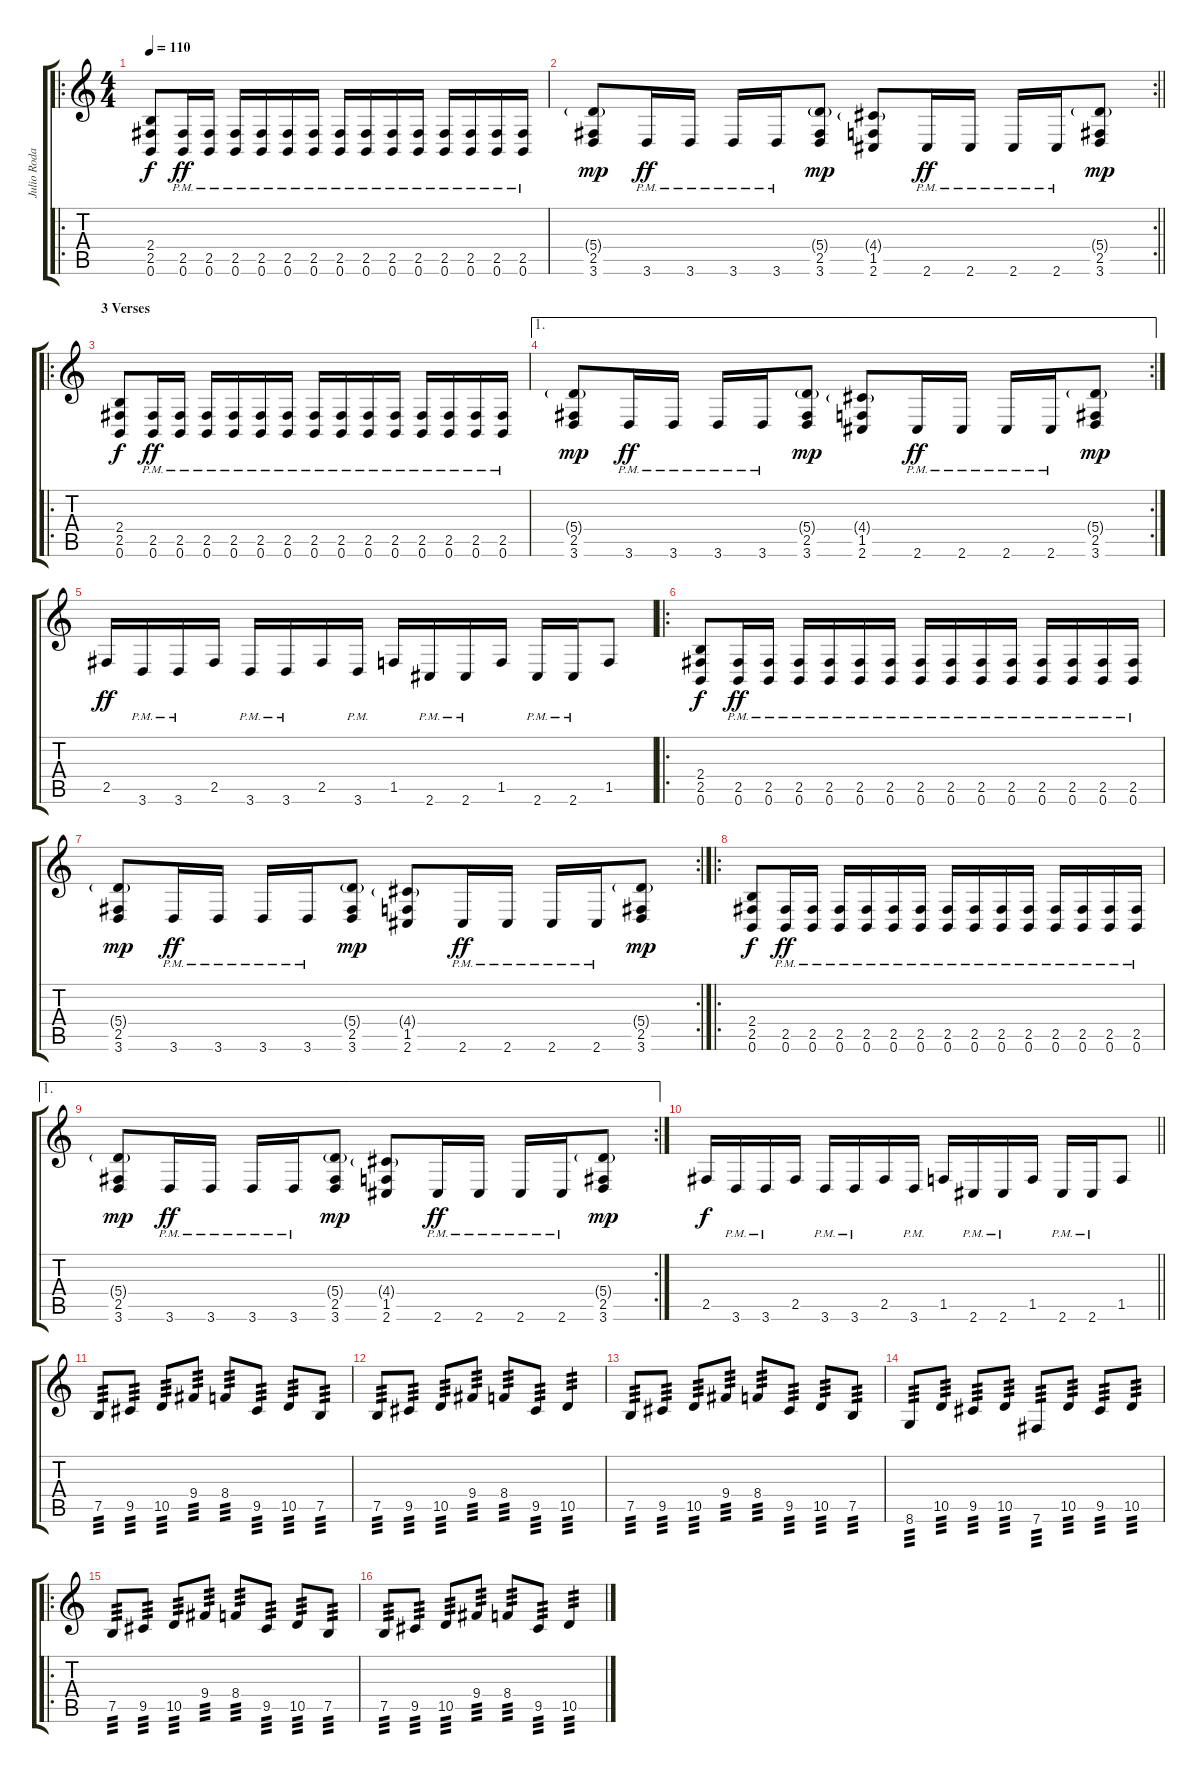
\track ("Julio Rodas" "Julio Roda") {instrument distortionguitar}
\staff {score tabs}
\tuning (B3 Gb3 D3 A2 E2 B1) {hide}
\ro
\ts (4 4)
\tempo 110
\clef g2
\ks c
(2.4 2.5 0.6).8{dy f} (2.5{pm} 0.6{pm}).16{dy ff} (2.5{pm} 0.6{pm}).16 (2.5{pm} 0.6{pm}).16 (2.5{pm} 0.6{pm}).16 (2.5{pm} 0.6{pm}).16 (2.5{pm} 0.6{pm}).16 (2.5{pm} 0.6{pm}).16 (2.5{pm} 0.6{pm}).16 (2.5{pm} 0.6{pm}).16 (2.5{pm} 0.6{pm}).16 (2.5{pm} 0.6{pm}).16 (2.5{pm} 0.6{pm}).16 (2.5{pm} 0.6{pm}).16 (2.5{pm} 0.6{pm}).16 |
\rc 2
\barLineRight lightlight
(5.4{g} 2.5 3.6).8{dy mp} 3.6{pm}.16{dy ff} 3.6{pm}.16 3.6{pm}.16 3.6{pm}.16 (5.4{g} 2.5 3.6).8{dy mp} (4.4{g} 1.5 2.6).8 2.6{pm}.16{dy ff} 2.6{pm}.16 2.6{pm}.16 2.6{pm}.16 (5.4{g} 2.5 3.6).8{dy mp} |
\ro
\section ("" "3 Verses")
(2.4 2.5 0.6).8{dy f} (2.5{pm} 0.6{pm}).16{dy ff} (2.5{pm} 0.6{pm}).16 (2.5{pm} 0.6{pm}).16 (2.5{pm} 0.6{pm}).16 (2.5{pm} 0.6{pm}).16 (2.5{pm} 0.6{pm}).16 (2.5{pm} 0.6{pm}).16 (2.5{pm} 0.6{pm}).16 (2.5{pm} 0.6{pm}).16 (2.5{pm} 0.6{pm}).16 (2.5{pm} 0.6{pm}).16 (2.5{pm} 0.6{pm}).16 (2.5{pm} 0.6{pm}).16 (2.5{pm} 0.6{pm}).16 |
\ae 1
\rc 2
(5.4{g} 2.5 3.6).8{dy mp} 3.6{pm}.16{dy ff} 3.6{pm}.16 3.6{pm}.16 3.6{pm}.16 (5.4{g} 2.5 3.6).8{dy mp} (4.4{g} 1.5 2.6).8 2.6{pm}.16{dy ff} 2.6{pm}.16 2.6{pm}.16 2.6{pm}.16 (5.4{g} 2.5 3.6).8{dy mp} |
2.5.16{dy ff} 3.6{pm}.16 3.6{pm}.16 2.5.16 3.6{pm}.16 3.6{pm}.16 2.5.16 3.6{pm}.16 1.5.16 2.6{pm}.16 2.6{pm}.16 1.5.16 2.6{pm}.16 2.6{pm}.16 1.5.8 |
\ro
(2.4 2.5 0.6).8{dy f} (2.5{pm} 0.6{pm}).16{dy ff} (2.5{pm} 0.6{pm}).16 (2.5{pm} 0.6{pm}).16 (2.5{pm} 0.6{pm}).16 (2.5{pm} 0.6{pm}).16 (2.5{pm} 0.6{pm}).16 (2.5{pm} 0.6{pm}).16 (2.5{pm} 0.6{pm}).16 (2.5{pm} 0.6{pm}).16 (2.5{pm} 0.6{pm}).16 (2.5{pm} 0.6{pm}).16 (2.5{pm} 0.6{pm}).16 (2.5{pm} 0.6{pm}).16 (2.5{pm} 0.6{pm}).16 |
\rc 2
(5.4{g} 2.5 3.6).8{dy mp} 3.6{pm}.16{dy ff} 3.6{pm}.16 3.6{pm}.16 3.6{pm}.16 (5.4{g} 2.5 3.6).8{dy mp} (4.4{g} 1.5 2.6).8 2.6{pm}.16{dy ff} 2.6{pm}.16 2.6{pm}.16 2.6{pm}.16 (5.4{g} 2.5 3.6).8{dy mp} |
\ro
(2.4 2.5 0.6).8{dy f} (2.5{pm} 0.6{pm}).16{dy ff} (2.5{pm} 0.6{pm}).16 (2.5{pm} 0.6{pm}).16 (2.5{pm} 0.6{pm}).16 (2.5{pm} 0.6{pm}).16 (2.5{pm} 0.6{pm}).16 (2.5{pm} 0.6{pm}).16 (2.5{pm} 0.6{pm}).16 (2.5{pm} 0.6{pm}).16 (2.5{pm} 0.6{pm}).16 (2.5{pm} 0.6{pm}).16 (2.5{pm} 0.6{pm}).16 (2.5{pm} 0.6{pm}).16 (2.5{pm} 0.6{pm}).16 |
\ae 1
\rc 2
(5.4{g} 2.5 3.6).8{dy mp} 3.6{pm}.16{dy ff} 3.6{pm}.16 3.6{pm}.16 3.6{pm}.16 (5.4{g} 2.5 3.6).8{dy mp} (4.4{g} 1.5 2.6).8 2.6{pm}.16{dy ff} 2.6{pm}.16 2.6{pm}.16 2.6{pm}.16 (5.4{g} 2.5 3.6).8{dy mp} |
\barLineRight lightlight
2.5.16{dy f} 3.6{pm}.16 3.6{pm}.16 2.5.16 3.6{pm}.16 3.6{pm}.16 2.5.16 3.6{pm}.16 1.5.16 2.6{pm}.16 2.6{pm}.16 1.5.16 2.6{pm}.16 2.6{pm}.16 1.5.8 |
\section ("" "")
7.5.8{tp 3 volume 15} 9.5.8{tp 3} 10.5.8{tp 3} 9.4.8{tp 3} 8.4.8{tp 3} 9.5.8{tp 3} 10.5.8{tp 3} 7.5.8{tp 3} |
7.5.8{tp 3} 9.5.8{tp 3} 10.5.8{tp 3} 9.4.8{tp 3} 8.4.8{tp 3} 9.5.8{tp 3} 10.5.4{tp 3} |
7.5.8{tp 3} 9.5.8{tp 3} 10.5.8{tp 3} 9.4.8{tp 3} 8.4.8{tp 3} 9.5.8{tp 3} 10.5.8{tp 3} 7.5.8{tp 3} |
8.6.8{tp 3} 10.5.8{tp 3} 9.5.8{tp 3} 10.5.8{tp 3} 7.6.8{tp 3} 10.5.8{tp 3} 9.5.8{tp 3} 10.5.8{tp 3} |
\ro
7.5.8{tp 3} 9.5.8{tp 3} 10.5.8{tp 3} 9.4.8{tp 3} 8.4.8{tp 3} 9.5.8{tp 3} 10.5.8{tp 3} 7.5.8{tp 3} |
7.5.8{tp 3} 9.5.8{tp 3} 10.5.8{tp 3} 9.4.8{tp 3} 8.4.8{tp 3} 9.5.8{tp 3} 10.5.4{tp 3}
